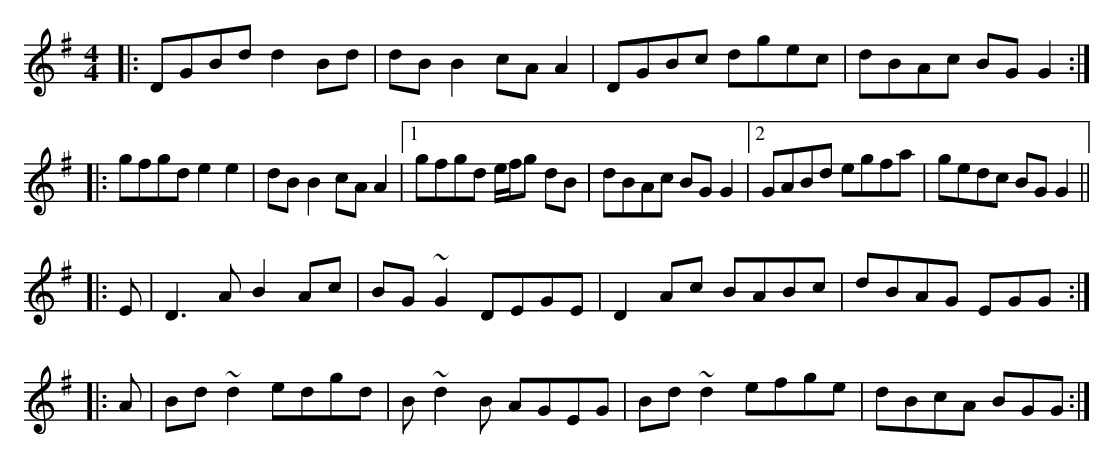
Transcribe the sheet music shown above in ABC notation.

X:1
M:4/4
K:G
|:DGBd d2 Bd|dB B2 cA A2|DGBc dgec|dBAc BG G2:|
|:gfgd e2 e2|dB B2 cA A2|1 gfgd e/f/g dB|dBAc BG G2|2 GABd egfa|gedc BG G2||
|:E|D3 A B2 Ac|BG ~G2 DEGE|D2 Ac BABc|dBAG EGG:|
|:A|Bd ~d2 edgd|B ~d2 B AGEG|Bd ~d2 efge|dBcA BGG:|
